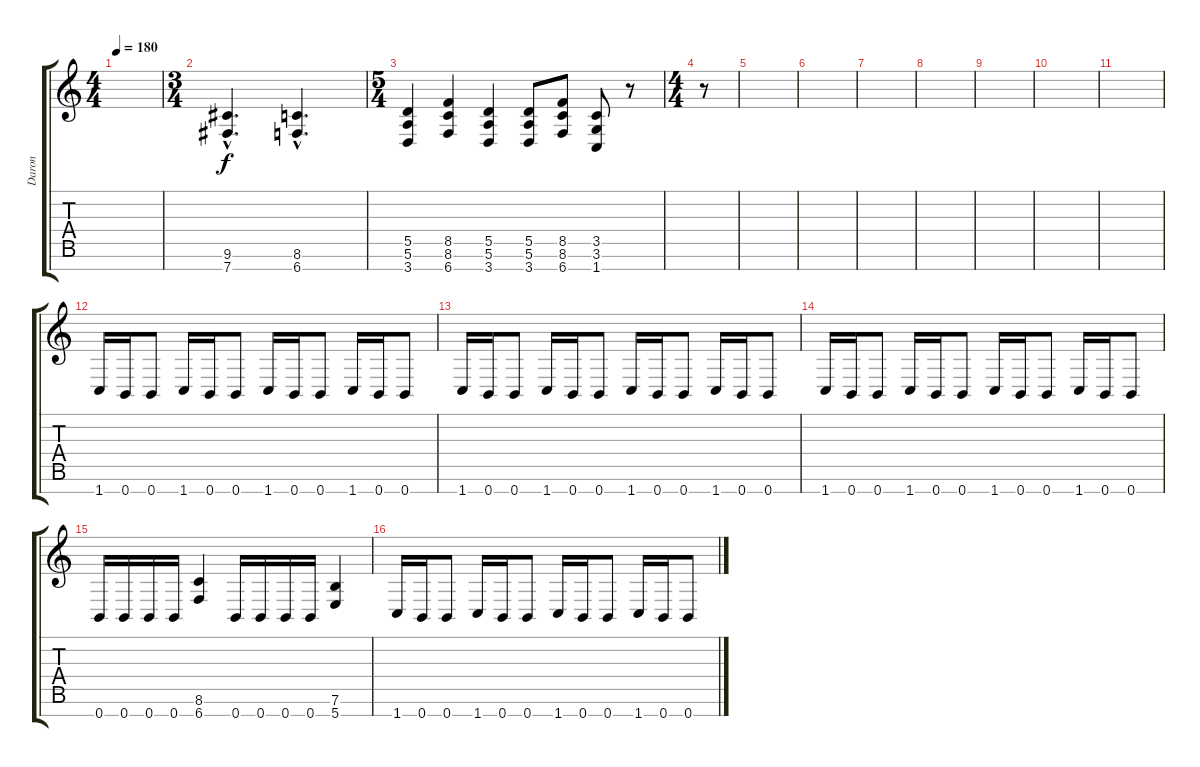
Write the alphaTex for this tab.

\track ("Daron" "Daron") {instrument distortionguitar}
\staff {score tabs}
\tuning (E4 B3 G3 D3 A2 E2 B1) {hide}
\ts (4 4)
\tempo 180
\clef g2
\ks c
|
\ts (3 4)
(9.6{hac} 7.7{hac}).4{d} (8.6{hac} 6.7{hac}).4{d} |
\ts (5 4)
(5.5 5.6 3.7).4 (8.5 8.6 6.7).4 (5.5 5.6 3.7).4 (5.5 5.6 3.7).8 (8.5 8.6 6.7).8 (3.5 3.6 1.7).8 r.8 |
\ts (4 4)
r.8 |
|
|
|
|
|
|
|
1.7.16 0.7.16 0.7.8 1.7.16 0.7.16 0.7.8 1.7.16 0.7.16 0.7.8 1.7.16 0.7.16 0.7.8 |
1.7.16 0.7.16 0.7.8 1.7.16 0.7.16 0.7.8 1.7.16 0.7.16 0.7.8 1.7.16 0.7.16 0.7.8 |
1.7.16 0.7.16 0.7.8 1.7.16 0.7.16 0.7.8 1.7.16 0.7.16 0.7.8 1.7.16 0.7.16 0.7.8 |
0.7.16 0.7.16 0.7.16 0.7.16 (8.6 6.7).4 0.7.16 0.7.16 0.7.16 0.7.16 (7.6 5.7).4 |
1.7.16 0.7.16 0.7.8 1.7.16 0.7.16 0.7.8 1.7.16 0.7.16 0.7.8 1.7.16 0.7.16 0.7.8
